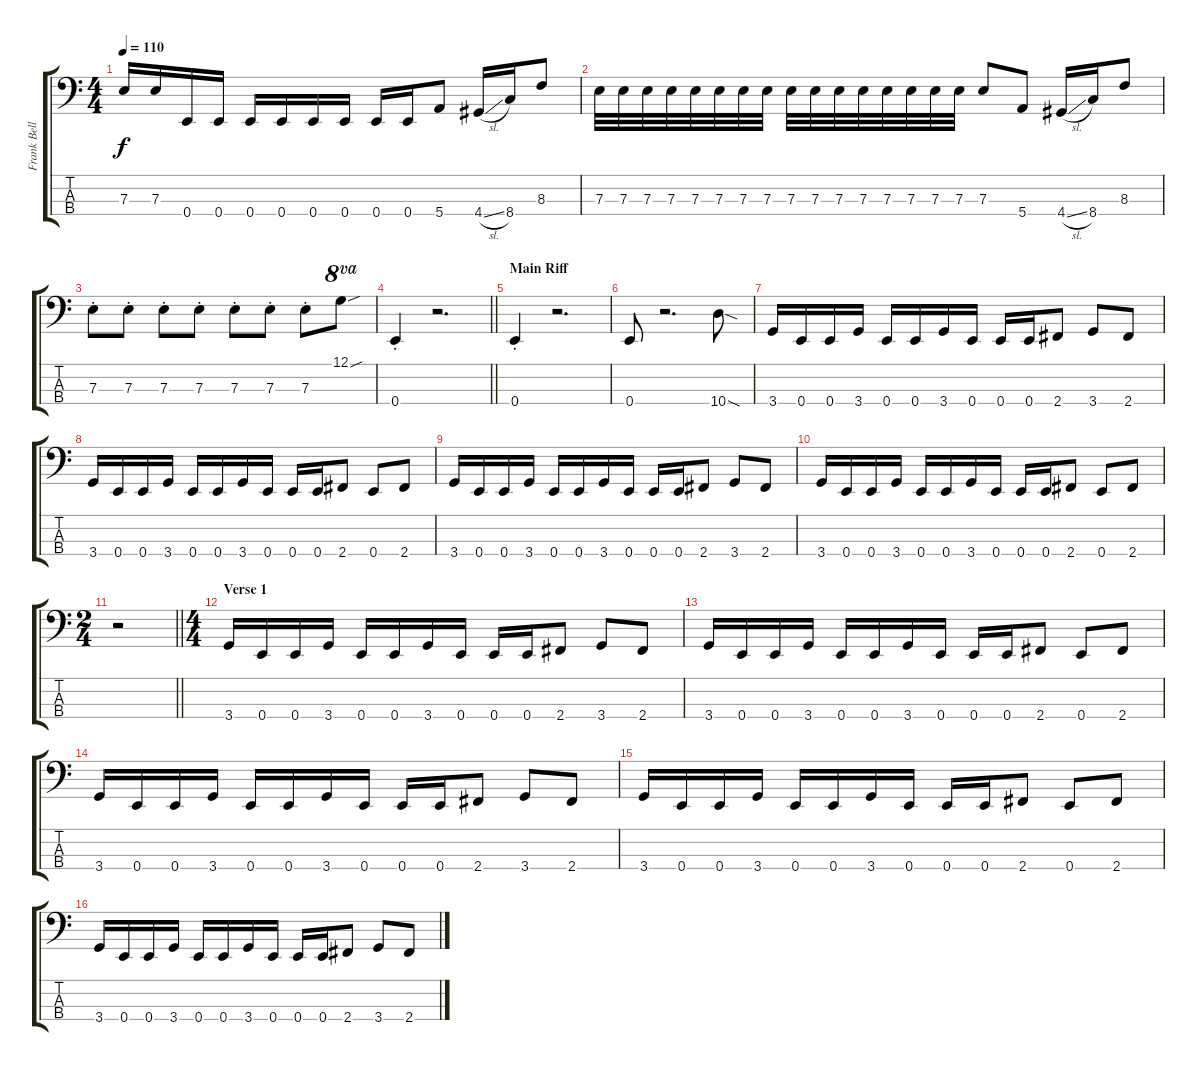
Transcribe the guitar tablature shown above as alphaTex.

\track ("Frank Bello (Bass)" "Frank Bell") {instrument electricbasspick}
\staff {score tabs}
\tuning (G2 D2 A1 E1) {hide}
\ts (4 4)
\tempo 110
\clef f4
\ks c
7.3.16{dy f} 7.3.16 0.4.16 0.4.16 0.4.16 0.4.16 0.4.16 0.4.16 0.4.16 0.4.16 5.4.8 4.4{sl}.16 8.4.16 8.3.8 |
7.3.32 7.3.32 7.3.32 7.3.32 7.3.32 7.3.32 7.3.32 7.3.32 7.3.32 7.3.32 7.3.32 7.3.32 7.3.32 7.3.32 7.3.32 7.3.32 7.3.8 5.4.8 4.4{sl}.16 8.4.16 8.3.8 |
7.3{st}.8 7.3{st}.8 7.3{st}.8 7.3{st}.8 7.3{st}.8 7.3{st}.8 7.3{st}.8 12.1{sou}.8{ot 8va} |
\barLineRight lightlight
0.4{st}.4 r.2{d} |
\section ("" "Main Riff")
0.4{st}.4 r.2{d} |
0.4.8 r.2{d} 10.4{sod}.8 |
3.4.16 0.4.16 0.4.16 3.4.16 0.4.16 0.4.16 3.4.16 0.4.16 0.4.16 0.4.16 2.4.8 3.4.8 2.4.8 |
3.4.16 0.4.16 0.4.16 3.4.16 0.4.16 0.4.16 3.4.16 0.4.16 0.4.16 0.4.16 2.4.8 0.4.8 2.4.8 |
3.4.16 0.4.16 0.4.16 3.4.16 0.4.16 0.4.16 3.4.16 0.4.16 0.4.16 0.4.16 2.4.8 3.4.8 2.4.8 |
3.4.16 0.4.16 0.4.16 3.4.16 0.4.16 0.4.16 3.4.16 0.4.16 0.4.16 0.4.16 2.4.8 0.4.8 2.4.8 |
\ts (2 4)
\barLineRight lightlight
r.2 |
\ts (4 4)
\section ("" "Verse 1")
3.4.16 0.4.16 0.4.16 3.4.16 0.4.16 0.4.16 3.4.16 0.4.16 0.4.16 0.4.16 2.4.8 3.4.8 2.4.8 |
3.4.16 0.4.16 0.4.16 3.4.16 0.4.16 0.4.16 3.4.16 0.4.16 0.4.16 0.4.16 2.4.8 0.4.8 2.4.8 |
3.4.16 0.4.16 0.4.16 3.4.16 0.4.16 0.4.16 3.4.16 0.4.16 0.4.16 0.4.16 2.4.8 3.4.8 2.4.8 |
3.4.16 0.4.16 0.4.16 3.4.16 0.4.16 0.4.16 3.4.16 0.4.16 0.4.16 0.4.16 2.4.8 0.4.8 2.4.8 |
3.4.16 0.4.16 0.4.16 3.4.16 0.4.16 0.4.16 3.4.16 0.4.16 0.4.16 0.4.16 2.4.8 3.4.8 2.4.8
